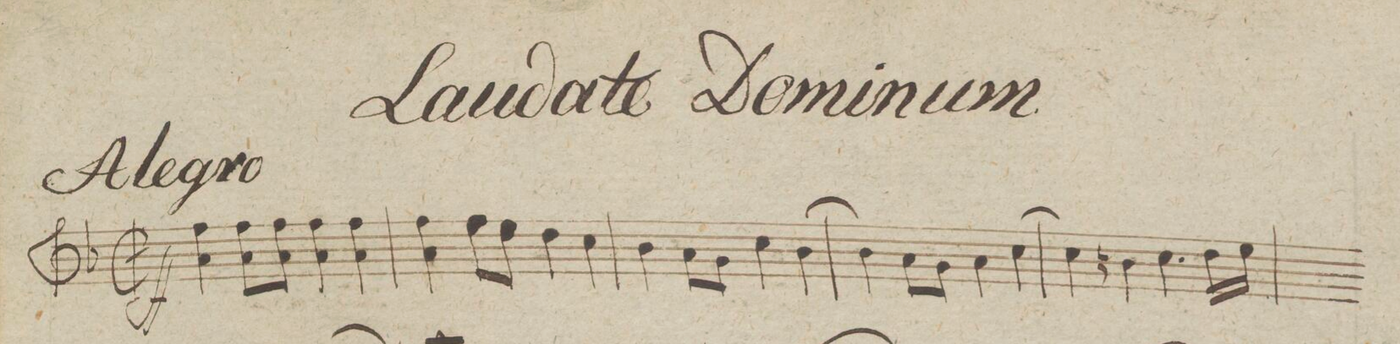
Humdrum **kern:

**kern	**dynam
*I"Violino 1mo	*
*clefG2	*
*k[b-]	*
*met(c|)	*
*M2/2	*
4ff 4a\	ff
8ffL 8a\	.
8ffJ 8a\	.
4ff 4a\	.
4ff 4a\	.
=2	=2
4ff 4a\	.
8ff\L	.
8ee\J	.
4dd\	.
4cc\	.
=3	=3
4b-\	.
8a\L	.
8g\J	.
4cc\	.
[4b-\	.
=4	=4
4b-\]	.
8a\L	.
8g\J	.
4a\	.
[4cc\	.
=5	=5
4cc\]	.
4bn\	.
4.cc\	.
16dd\LL	.
16ee\JJ	.
=6	=6
*-	*-
